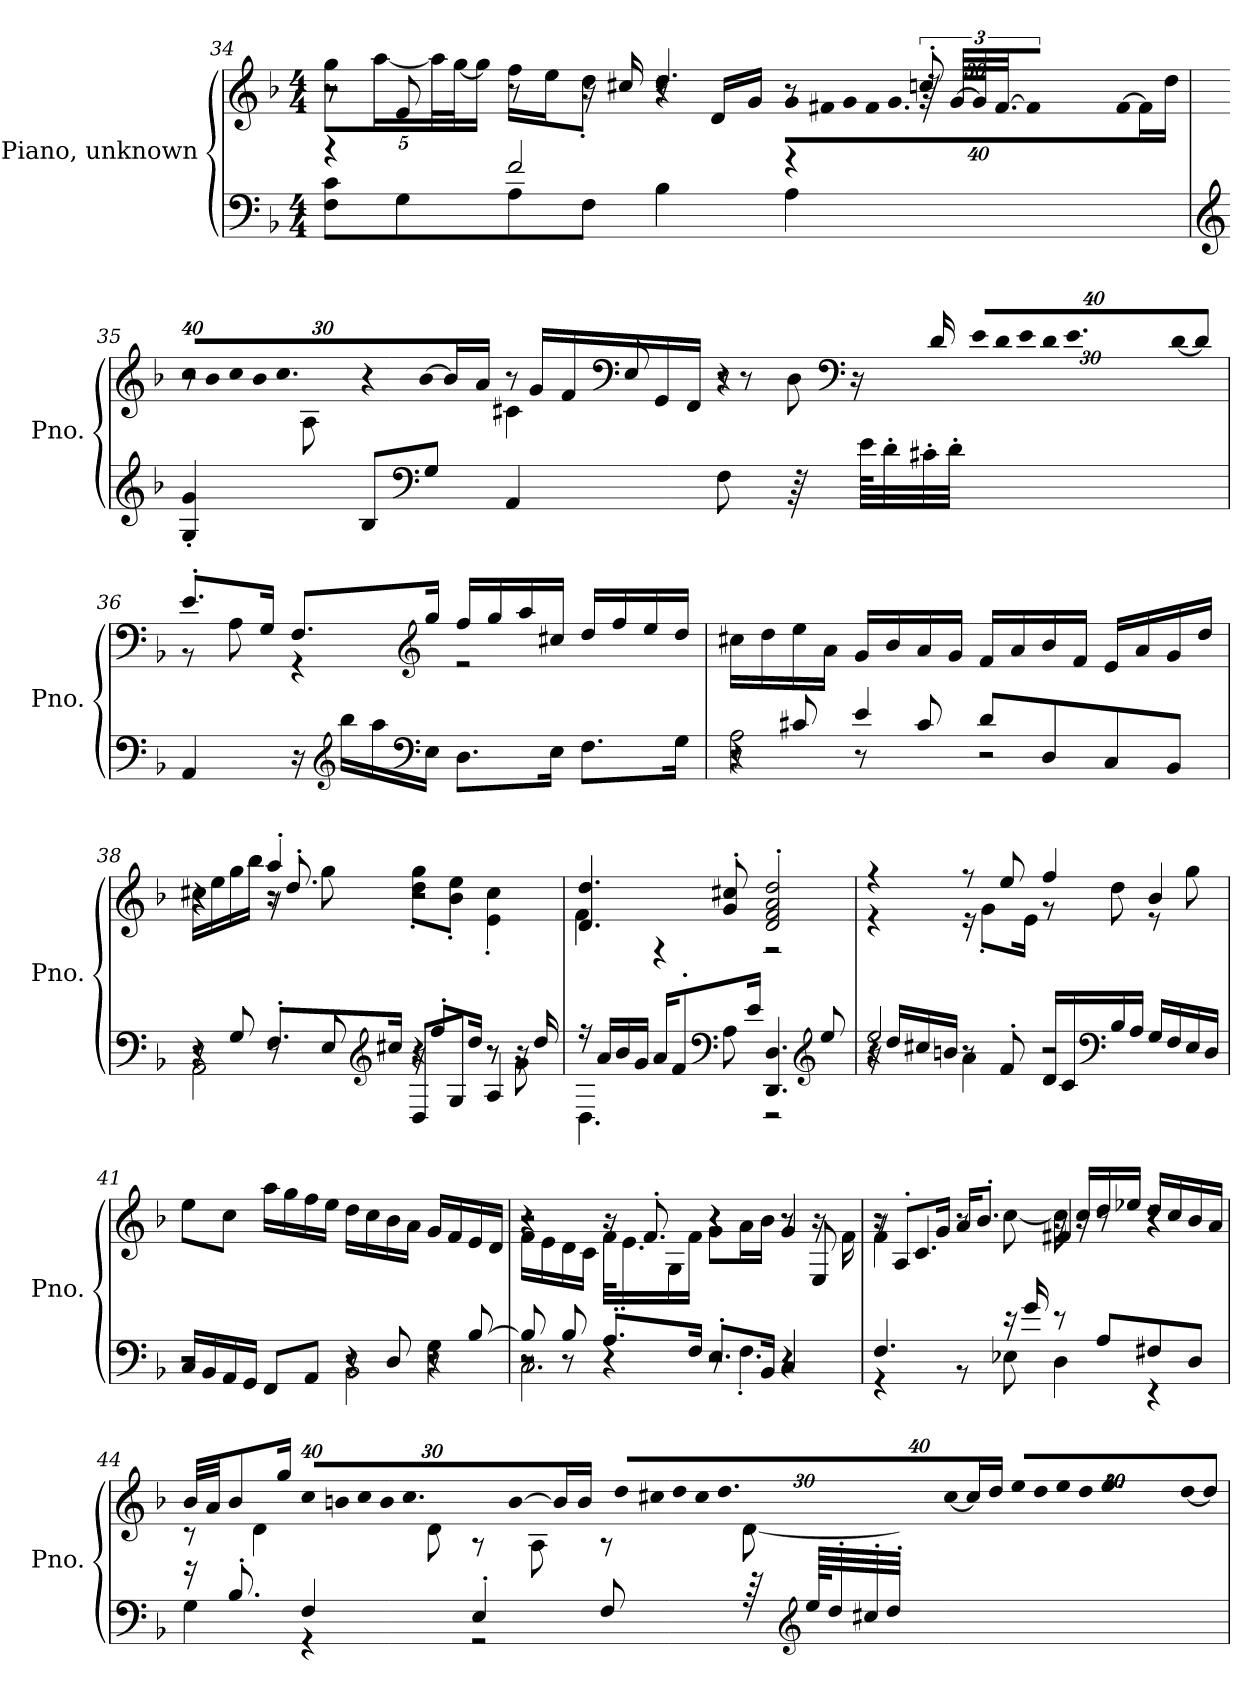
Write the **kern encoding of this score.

**kern	**kern
*part1	*part1
*staff2	*staff1
*I"Piano, unknown	*
*I'Pno.	*
!!LO:LB:g=z
*clefF4	*clefG2
*k[b-]	*k[b-]
*M4/4	*M4/4
=34	=34
*^	*^
*	*	*	*Xbrackettup
*	*	*	*^
4r	8F\ 8c\L	2r	10gg\L	8r
.	.	.	[20aa\L	.
.	8G\	.	.	8e/
.	.	.	40aa\L]	.
.	.	.	[40gg\J	.
.	.	.	20gg\JJ]	.
2f/	8A\	.	16ff\LL	8r
.	.	.	16ee\J	.
.	8F\J	.	8dd'\J	16r
.	.	.	.	16cc#X/
.	4B-\	4.dd/	4r	8r
.	.	.	.	16d/LL
.	.	.	.	16g/JJ
!	!	!	!LO:N:vis=32	!
4r	4A\	.	640%23g\LLL	8r
!	!	!	!LO:N:vis=64	!
.	.	.	960%17f#X\L	.
!	!	!	!LO:N:vis=64	!
.	.	.	960%17g\	.
!	!	!	!LO:N:vis=64	!
.	.	.	960%17f#\	.
!	!	!	!LO:N:vis=64.	!
.	.	.	640%17g\	.
.	.	.	1920ryy	.
!	!	!	!LO:N:vis=256	!
.	.	.	[1920%17f#\JJK	.
*	*	*	*	*brackettup
.	.	8ccn'/	16f#\]	96r
.	.	.	.	[96g/LLLL
.	.	.	.	96g/J]
.	.	.	.	[48.f#/J
.	.	.	16dd\JJ	16f#/JJ]
*v	*v	*	*	*
!!LO:LB:g=z	!!	!!
=35	=35	=35	=35
*clefG2	*	*	*
*	*Xbrackettup	*	*
!	!LO:N:vis=32	!	!
4G/' 4g/'	640%23cc/LLL	8r	2r
!	!LO:N:vis=64	!	!
.	960%17b-/L	.	.
!	!LO:N:vis=64	!	!
.	960%17cc/	.	.
!	!LO:N:vis=64	!	!
.	960%17b-/	.	.
!	!LO:N:vis=64.	!	!
.	640%17cc/	.	.
.	1920ryy	.	.
!	!LO:N:vis=256	!	!
.	[1920%17b-/JJK	.	.
.	16b-/]	8A\	.
.	16a/JJ	.	.
8B-/L	16g/LL	4r	.
.	16f/	.	.
*clefF4	*	*	*
8G/J	16e/	.	.
.	16d/JJ	.	.
4AA/	8r	4c#X\	8r
*	*clefF4	*	*
.	16r	.	8E/
.	16d/	.	.
!	!LO:N:vis=32	!	!
8F\	640%23e/LLL	8r	4r
!	!LO:N:vis=64	!	!
.	960%17d/L	.	.
!	!LO:N:vis=64	!	!
.	960%17e/	.	.
!	!LO:N:vis=64	!	!
.	960%17d/	.	.
!	!LO:N:vis=64.	!	!
.	640%17e/	.	.
.	1920ryy	.	.
!	!LO:N:vis=256	!	!
.	[1920%17d/JJJK	.	.
64r	8d/J]	8D\	.
64e\KLLL	.	.	.
32d'\	.	.	.
32c#X'\	.	.	.
32d'\JJJ	.	.	.
*	*	*v	*v
!!LO:LB:g=z
=36	=36	=36
4AA/	8.e'/L	8r
.	.	8A\
.	16G/Jk	.
16r	8.F/L	4r
*clefG2	*	*
16bb-\LL	.	.
16aa\	.	.
*clefF4	*clefG2	*
16E\JJ	16gg/Jk	.
8.D\L	16ff/LL	2r
.	16gg/	.
.	16aa/	.
16E\Jk	16cc#X/JJ	.
8.F\L	16dd/LL	.
.	16ff/	.
.	16ee/	.
16G\Jk	16dd/JJ	.
*	*v	*v
=37	=37
*^	*
*	*^	*
4r	2A\	8r	16cc#X\LL
.	.	.	16dd\
.	.	8c#X/	16ee\
.	.	.	16a\JJ
4e/	.	8r	16g/LL
.	.	.	16b-/
.	.	8c#/	16a/
.	.	.	16g/JJ
2r	2r	8d/L	16f/LL
.	.	.	16a/
.	.	8D/	16b-/
.	.	.	16f/JJ
.	.	8C/	16e/LL
.	.	.	16a/
.	.	8BB-/J	16g/
.	.	.	16dd/JJ
!!LO:LB:g=z
=38	=38	=38	=38
*	*	*	*^
*	*	*	*	*^
8r	2AA\	4r	4r	16cc#X\LL	4r
.	.	.	.	16ee\	.
8G/	.	.	.	16gg\	.
.	.	.	.	16bb-\JJ	.
8.F'/L	.	8r	4aa'/	8r	16r
.	.	.	.	.	8.dd'/
.	.	8E/	.	8gg\	.
*clefG2	*	*	*	*	*
16cc#X/Jk	.	.	.	.	.
16r	4r	8D/L	2r	8dd\' 8gg\'L	2r
8ff'/L	.	.	.	.	.
.	.	8G/J	.	8b-\' 8ee\'J	.
16dd/Jk	.	.	.	.	.
8r	8r	4A/	.	4e\' 4cc#\'	.
16r	8g\	.	.	.	.
16dd/	.	.	.	.	.
*	*v	*v	*	*	*
*	*	*	*v	*v
=39	=39	=39	=39
16r	4.D\	4.d/ 4.dd/	4f\
16a/LL	.	.	.
16b-/	.	.	.
16g/JJ	.	.	.
16a/KL	.	.	4r
8f'/	.	.	.
*clefF4	*	*	*
.	8A\	8g/' 8cc#X/'	.
16e/Jk	.	.	.
4.DD/ 4.D/	2r	2d/' 2f/' 2a/' 2dd/'	2r
*clefG2	*	*	*
8ee/	.	.	.
!!LO:LB:g=z	!!
=40	=40	=40	=40
*	*^	*	*
2ee/	4r	16r	4r	4r
.	.	16dd/LL	.	.
.	.	16cc#X/	.	.
.	.	16bn/JJ	.	.
.	4a\	8r	8r	16r
.	.	.	.	8g'\L
.	.	8f'/	8ee/	.
.	.	.	.	16e\Jk
2r	2r	16d/LL	4ff/	8r
.	.	16c/	.	.
*clefF4	*	*	*	*
.	.	16B-/	.	8dd\
.	.	16A/JJ	.	.
.	.	16G/LL	4b-/	8r
.	.	16F/	.	.
.	.	16E/	.	8gg\
.	.	16D/JJ	.	.
*	*	*	*v	*v
=41	=41	=41	=41
*	*	*^	*
2r	2r	16C/LL	2r	8ee\L
.	.	16BB-/	.	.
.	.	16AA/	.	8cc\J
.	.	16GG/JJ	.	.
.	.	8FF/L	.	16aa\LL
.	.	.	.	16gg\
.	.	8AA/J	.	16ff\
.	.	.	.	16ee\JJ
4r	4r	8r	2BB-\	16dd\LL
.	.	.	.	16cc\
.	.	8D/	.	16b-\
.	.	.	.	16a\JJ
8r	4G\	4r	.	16g/LL
.	.	.	.	16f/
[8B-/	.	.	.	16e/
.	.	.	.	16d/JJ
!!LO:PB:g=z
=42	=42	=42	=42	=42
*	*	*	*	*^
*	*	*	*	*	*^
8B-/]	2r	8r	2.C\	4r	16f\LL	2r
.	.	.	.	.	16e\	.
8r	.	8B-/	.	.	16d\	.
.	.	.	.	.	16c\JJ	.
4r	.	8.A'/L	.	16r	32f\KLL	.
.	.	.	.	.	16.e'\	.
.	.	.	.	8.f'/	.	.
.	.	.	.	.	16G\	.
.	.	16F/Jk	.	.	16f\JJ	.
2r	8r	8.E'/L	.	4r	8g\L	4r
.	4.F'\	.	.	.	16a\L	.
.	.	16BB-/Jk	.	.	16b-\JJ	.
.	.	4C/	4r	4g/	8r	8r
.	.	.	.	.	16r	8E/
.	.	.	.	.	16f\	.
*	*v	*v	*v	*	*	*
=43	=43	=43	=43	=43
4.F/	4r	16r	4f\	8r
.	.	8A'/L	.	.
.	.	.	.	4.c/
.	.	16g/Jk	.	.
.	8r	16a/KL	8r	.
.	.	8.b-'/J	.	.
16r	8E-X\	.	[8cc\	.
16g/	.	.	.	.
8r	4D\	16r	16cc\]	4f#X/
.	.	16cc/LL	16r	.
8A/L	.	16dd/	8r	.
.	.	16ee-X/JJ	.	.
8F#X/	4r	16dd/LL	4r	4r
.	.	16cc/	.	.
8D/J	.	16b-/	.	.
.	.	16a/JJ	.	.
*	*	*	*v	*v
!!LO:LB:g=z
=44	=44	=44	=44
16r	4G\	32b-/LLL	8r
.	.	32a/JJ	.
8.B-'/	.	8b-/	.
.	.	.	4d\
.	.	16gg/Jk	.
!	!	!LO:N:vis=32	!
4F/	4r	640%23cc/LLL	.
!	!	!LO:N:vis=64	!
.	.	960%17bn/L	.
!	!	!LO:N:vis=64	!
.	.	960%17cc/	.
!	!	!LO:N:vis=64	!
.	.	960%17b/	.
!	!	!LO:N:vis=64.	!
.	.	640%17cc/	.
.	.	1920ryy	.
!	!	!LO:N:vis=256	!
.	.	[1920%17b/JJK	.
.	.	16b/]	8d\
.	.	16b/JJ	.
!	!	!LO:N:vis=32	!
4E'/	2r	640%23dd/LLL	8r
!	!	!LO:N:vis=64	!
.	.	960%17cc#X/L	.
!	!	!LO:N:vis=64	!
.	.	960%17dd/	.
!	!	!LO:N:vis=64	!
.	.	960%17cc#/	.
!	!	!LO:N:vis=64.	!
.	.	640%17dd/	.
.	.	1920ryy	.
!	!	!LO:N:vis=256	!
.	.	[1920%17cc#/JJK	.
.	.	16cc#/]	8A\
.	.	16dd/JJ	.
!	!	!LO:N:vis=32	!
8F/	.	640%23ee/LLL	8r
!	!	!LO:N:vis=64	!
.	.	960%17dd/L	.
!	!	!LO:N:vis=64	!
.	.	960%17ee/	.
!	!	!LO:N:vis=64	!
.	.	960%17dd/	.
!	!	!LO:N:vis=64.	!
.	.	640%17ee/	.
.	.	1920ryy	.
!	!	!LO:N:vis=256	!
.	.	[1920%17dd/JJJK	.
64r	.	8dd/J]	[8d\
*clefG2	*	*	*
64ee/KLLL	.	.	.
32dd'/	.	.	.
32cc#X'/	.	.	.
32dd'/JJJ	.	.	.
*v	*v	*	*
*	*v	*v
=	=
*-	*-
